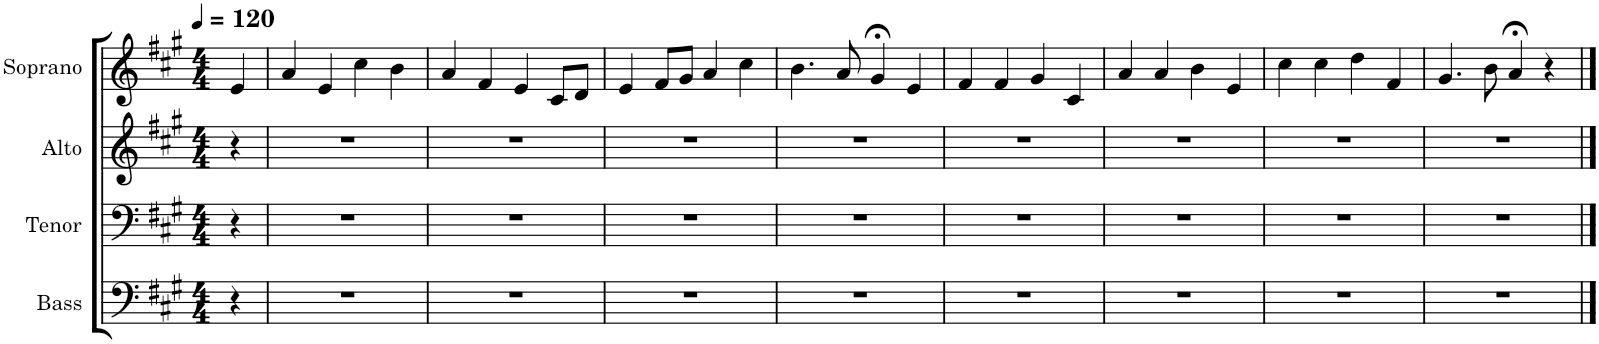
**kern	**kern	**kern	**kern
*part4	*part3	*part2	*part1
*staff4	*staff3	*staff2	*staff1
*I"Bass	*I"Tenor	*I"Alto	*I"Soprano
*I'B.	*I'T.	*I'A.	*I'S.
*clefF4	*clefF4	*clefG2	*clefG2
*k[f#c#g#]	*k[f#c#g#]	*k[f#c#g#]	*k[f#c#g#]
*M4/4	*M4/4	*M4/4	*M4/4
*MM120	*MM120	*MM120	*MM120
=	=	=	=
4r	4r	4r	4e/
=1	=1	=1	=1
1r	1r	1r	4a/
.	.	.	4e/
.	.	.	4cc#\
.	.	.	4b\
=2	=2	=2	=2
1r	1r	1r	4a/
.	.	.	4f#/
.	.	.	4e/
.	.	.	8c#/L
.	.	.	8d/J
=3	=3	=3	=3
1r	1r	1r	4e/
.	.	.	8f#/L
.	.	.	8g#/J
.	.	.	4a/
.	.	.	4cc#\
=4	=4	=4	=4
1r	1r	1r	4.b\
.	.	.	8a/
.	.	.	4g#;</
.	.	.	4e/
=5	=5	=5	=5
1r	1r	1r	4f#/
.	.	.	4f#/
.	.	.	4g#/
.	.	.	4c#/
=6	=6	=6	=6
1r	1r	1r	4a/
.	.	.	4a/
.	.	.	4b\
.	.	.	4e/
=7	=7	=7	=7
1r	1r	1r	4cc#\
.	.	.	4cc#\
.	.	.	4dd\
.	.	.	4f#/
=8	=8	=8	=8
1r	1r	1r	4.g#/
.	.	.	8b\
.	.	.	4a;</
.	.	.	4r
==	==	==	==
*-	*-	*-	*-
